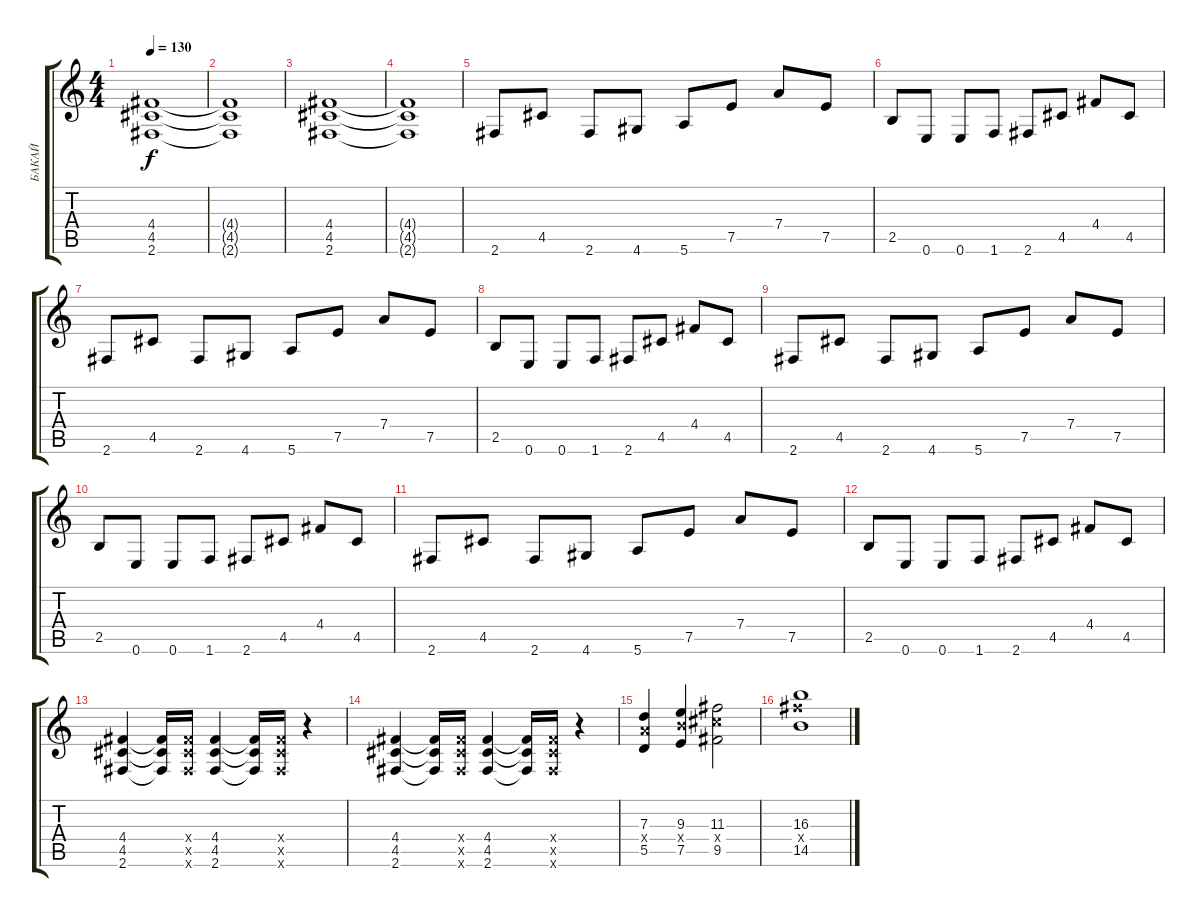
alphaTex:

\track ("БАКАЙ" "БАКАЙ") {instrument distortionguitar}
\staff {score tabs}
\tuning (E4 B3 G3 D3 A2 E2) {hide}
\ts (4 4)
\tempo 130
\clef g2
\ks c
(4.4 4.5 2.6).1{dy f instrument distortionguitar} |
(4.4{t} 4.5{t} 2.6{t}).1 |
(4.4 4.5 2.6).1 |
(4.4{t} 4.5{t} 2.6{t}).1 |
2.6.8 4.5.8 2.6.8 4.6.8 5.6.8 7.5.8 7.4.8 7.5.8 |
2.5.8 0.6.8 0.6.8 1.6.8 2.6.8 4.5.8 4.4.8 4.5.8 |
2.6.8 4.5.8 2.6.8 4.6.8 5.6.8 7.5.8 7.4.8 7.5.8 |
2.5.8 0.6.8 0.6.8 1.6.8 2.6.8 4.5.8 4.4.8 4.5.8 |
2.6.8 4.5.8 2.6.8 4.6.8 5.6.8 7.5.8 7.4.8 7.5.8 |
2.5.8 0.6.8 0.6.8 1.6.8 2.6.8 4.5.8 4.4.8 4.5.8 |
2.6.8 4.5.8 2.6.8 4.6.8 5.6.8 7.5.8 7.4.8 7.5.8 |
2.5.8 0.6.8 0.6.8 1.6.8 2.6.8 4.5.8 4.4.8 4.5.8 |
(4.4 4.5 2.6).4 (4.4{t} 4.5{t} 2.6{t}).16 (4.4{x} 4.5{x} 2.6{x}).16 (4.4 4.5 2.6).4 (4.4{t} 4.5{t} 2.6{t}).16 (4.4{x} 4.5{x} 2.6{x}).16 r.4 |
(4.4 4.5 2.6).4 (4.4{t} 4.5{t} 2.6{t}).16 (4.4{x} 4.5{x} 2.6{x}).16 (4.4 4.5 2.6).4 (4.4{t} 4.5{t} 2.6{t}).16 (4.4{x} 4.5{x} 2.6{x}).16 r.4 |
(7.3 7.4{x} 5.5).4 (9.3 9.4{x} 7.5).4 (11.3 11.4{x} 9.5).2 |
(16.3 16.4{x} 14.5).1
